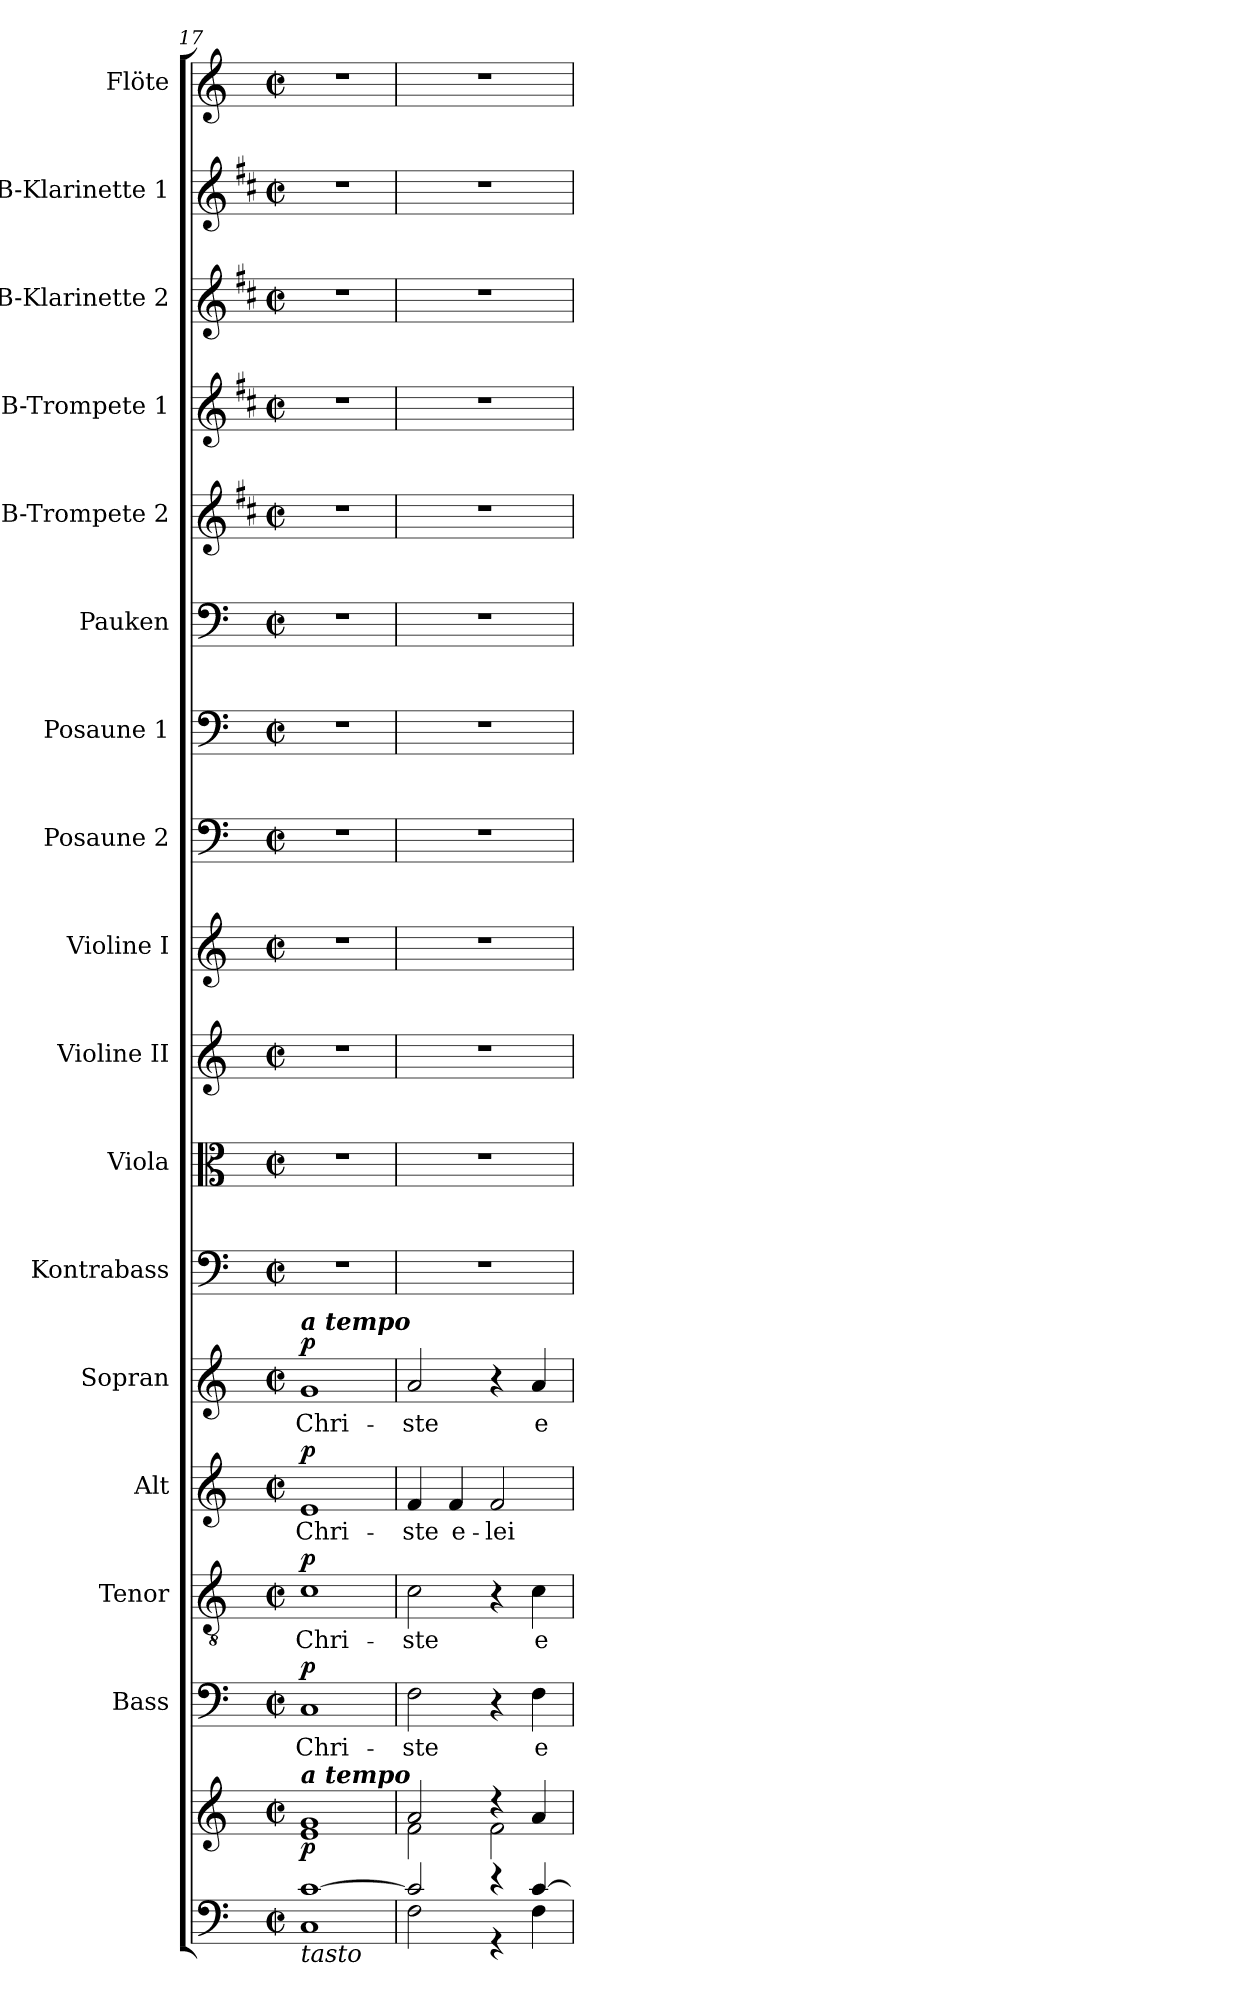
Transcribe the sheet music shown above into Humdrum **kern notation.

**kern	**kern	**dynam	**kern	**text	**dynam	**kern	**text	**dynam	**kern	**text	**dynam	**kern	**text	**dynam	**kern	**kern	**kern	**kern	**kern	**kern	**kern	**kern	**kern	**kern	**kern	**kern
*part17	*part17	*part17	*part16	*part16	*part16	*part15	*part15	*part15	*part14	*part14	*part14	*part13	*part13	*part13	*part12	*part11	*part10	*part9	*part8	*part7	*part6	*part5	*part4	*part3	*part2	*part1
*staff18	*staff17	*staff17/18	*staff16	*staff16	*staff16	*staff15	*staff15	*staff15	*staff14	*staff14	*staff14	*staff13	*staff13	*staff13	*staff12	*staff11	*staff10	*staff9	*staff8	*staff7	*staff6	*staff5	*staff4	*staff3	*staff2	*staff1
*	*	*	*I"Bass	*	*	*I"Tenor	*	*	*I"Alt	*	*	*I"Sopran	*	*	*I"Kontrabass	*I"Viola	*I"Violine II	*I"Violine I	*I"Posaune 2	*I"Posaune 1	*I"Pauken	*I"B-Trompete 2	*I"B-Trompete 1	*I"B-Klarinette 2	*I"B-Klarinette 1	*I"Flöte
*	*	*	*I'B.	*	*	*I'T.	*	*	*I'A.	*	*	*I'S.	*	*	*I'Kb.	*I'Vla.	*I'Vl. II	*I'Vl. I	*I'Pos. 2	*I'Pos. 1	*I'Pk.	*I'B Trp. 2	*I'B Trp. 1	*I'B Kl. 2	*I'B Kl. 1	*I'Fl.
*clefF4	*clefG2	*	*clefF4	*	*	*clefGv2	*	*	*clefG2	*	*	*clefG2	*	*	*clefF4	*clefC3	*clefG2	*clefG2	*clefF4	*clefF4	*clefF4	*clefG2	*clefG2	*clefG2	*clefG2	*clefG2
*	*	*	*	*	*	*	*	*	*	*	*	*	*	*	*ITrd7c12	*	*	*	*	*	*	*ITrd1c2	*ITrd1c2	*ITrd1c2	*ITrd1c2	*
*k[]	*k[]	*	*k[]	*	*	*k[]	*	*	*k[]	*	*	*k[]	*	*	*k[]	*k[]	*k[]	*k[]	*k[]	*k[]	*k[]	*k[]	*k[]	*k[]	*k[]	*k[]
*C:	*C:	*	*C:	*	*	*C:	*	*	*C:	*	*	*C:	*	*	*C:	*C:	*C:	*C:	*C:	*C:	*C:	*C:	*C:	*C:	*C:	*C:
*M2/2	*M2/2	*	*M2/2	*	*	*M2/2	*	*	*M2/2	*	*	*M2/2	*	*	*M2/2	*M2/2	*M2/2	*M2/2	*M2/2	*M2/2	*M2/2	*M2/2	*M2/2	*M2/2	*M2/2	*M2/2
*met(c|)	*met(c|)	*	*met(c|)	*	*	*met(c|)	*	*	*met(c|)	*	*	*met(c|)	*	*	*met(c|)	*met(c|)	*met(c|)	*met(c|)	*met(c|)	*met(c|)	*met(c|)	*met(c|)	*met(c|)	*met(c|)	*met(c|)	*met(c|)
=17	=17	=17	=17	=17	=17	=17	=17	=17	=17	=17	=17	=17	=17	=17	=17	=17	=17	=17	=17	=17	=17	=17	=17	=17	=17	=17
*^	*^	*	*	*	*	*	*	*	*	*	*	*	*	*	*	*	*	*	*	*	*	*	*	*	*	*
!	!	!	!	!	!	!	!	!	!	!	!	!	!	!LO:TX:a:Bi:t=a tempo	!	!	!	!	!	!	!	!	!	!	!	!	!	!
!	!	!LO:TX:a:Bi:t=a tempo	!	!	!	!	!	!	!	!	!	!	!	!	!	!	!	!	!	!	!	!	!	!	!	!	!	!
!LO:TX:b:i:t=tasto	!	!	!	!	!	!	!	!	!	!	!	!	!	!	!	!	!	!	!	!	!	!	!	!	!	!	!	!
!	!	!	!	!LO:DY:b	!	!LO:LY:b	!LO:DY:a	!	!LO:LY:b	!LO:DY:a	!	!LO:LY:b	!LO:DY:a	!	!LO:LY:b	!LO:DY:b	!	!	!	!	!	!	!	!	!	!	!	!
[>1c	1C	1g	1e	p	1C	Chri-	p	1c	Chri-	p	1e	Chri-	p	1g	Chri-	p	1r	1r	1r	1r	1r	1r	1r	1r	1r	1r	1r	1r
=18	=18	=18	=18	=18	=18	=18	=18	=18	=18	=18	=18	=18	=18	=18	=18	=18	=18	=18	=18	=18	=18	=18	=18	=18	=18	=18	=18	=18
!	!	!	!	!	!	!LO:LY:b	!	!	!LO:LY:b	!	!	!LO:LY:b	!	!	!LO:LY:b	!	!	!	!	!	!	!	!	!	!	!	!	!
2c/]	2F\	2a/	2f\	.	2F\	-ste	.	2c\	-ste	.	4f/	-ste	.	2a/	-ste	.	1r	1r	1r	1r	1r	1r	1r	1r	1r	1r	1r	1r
!	!	!	!	!	!	!	!	!	!	!	!	!LO:LY:b	!	!	!	!	!	!	!	!	!	!	!	!	!	!	!	!
.	.	.	.	.	.	.	.	.	.	.	4f/	e-	.	.	.	.	.	.	.	.	.	.	.	.	.	.	.	.
!	!	!	!	!	!	!	!	!	!	!	!	!LO:LY:b	!	!	!	!	!	!	!	!	!	!	!	!	!	!	!	!
4r	4r	4rdd	2f\	.	4r	.	.	4r	.	.	2f/	-lei-	.	4r	.	.	.	.	.	.	.	.	.	.	.	.	.	.
!	!	!	!	!	!	!LO:LY:b	!	!	!LO:LY:b	!	!	!	!	!	!LO:LY:b	!	!	!	!	!	!	!	!	!	!	!	!	!
[>4c/	4F\	4a/	.	.	4F\	e-	.	4c\	e-	.	.	.	.	4a/	e-	.	.	.	.	.	.	.	.	.	.	.	.	.
*v	*v	*	*	*	*	*	*	*	*	*	*	*	*	*	*	*	*	*	*	*	*	*	*	*	*	*	*	*
*	*v	*v	*	*	*	*	*	*	*	*	*	*	*	*	*	*	*	*	*	*	*	*	*	*	*	*	*
=	=	=	=	=	=	=	=	=	=	=	=	=	=	=	=	=	=	=	=	=	=	=	=	=	=	=
*-	*-	*-	*-	*-	*-	*-	*-	*-	*-	*-	*-	*-	*-	*-	*-	*-	*-	*-	*-	*-	*-	*-	*-	*-	*-	*-
